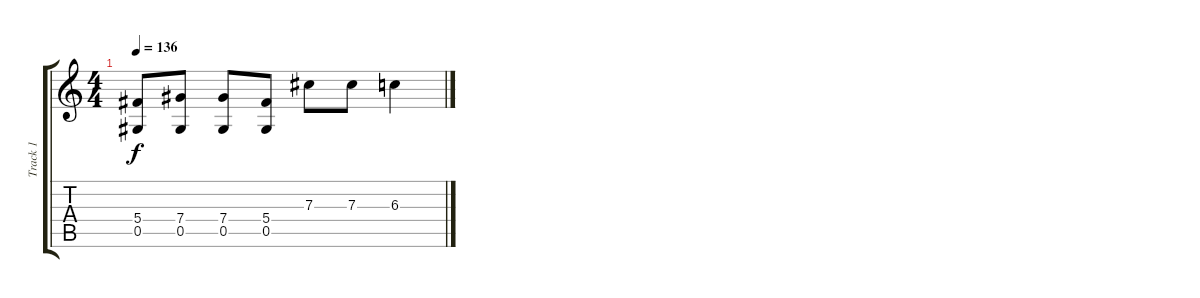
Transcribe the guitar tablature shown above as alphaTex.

\track ("Track 1" "Track 1") {instrument distortionguitar}
\staff {score tabs}
\tuning (Eb4 Bb3 Gb3 Db3 Ab2 Eb2) {hide}
\ts (4 4)
\tempo 136
\clef g2
\ks c
(5.4 0.5).8{dy f} (7.4 0.5).8 (7.4 0.5).8 (5.4 0.5).8 7.3.8 7.3.8 6.3.4
